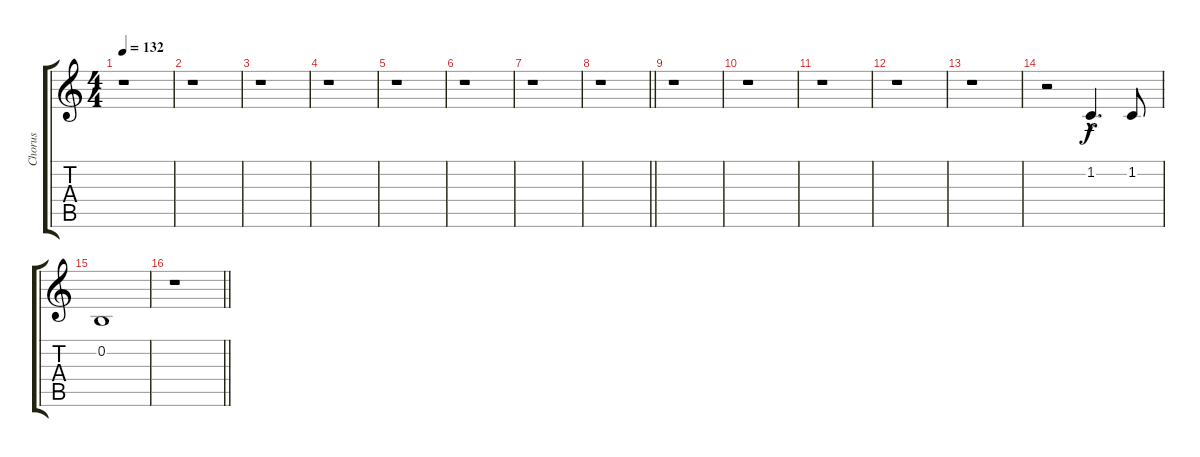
\track ("Chorus" "Chorus") {instrument altosax}
\staff {score tabs}
\tuning (E4 B3 G3 D3 A2 E2) {hide}
\ts (4 4)
\tempo 132
\clef g2
\ks c
r.1{dy f} |
r.1 |
r.1 |
r.1 |
r.1 |
r.1 |
r.1 |
\barLineRight lightlight
r.1 |
r.1 |
r.1 |
r.1 |
r.1 |
r.1 |
r.2 1.2{hac}.4{d} 1.2.8 |
0.2.1 |
\barLineRight lightlight
r.1
